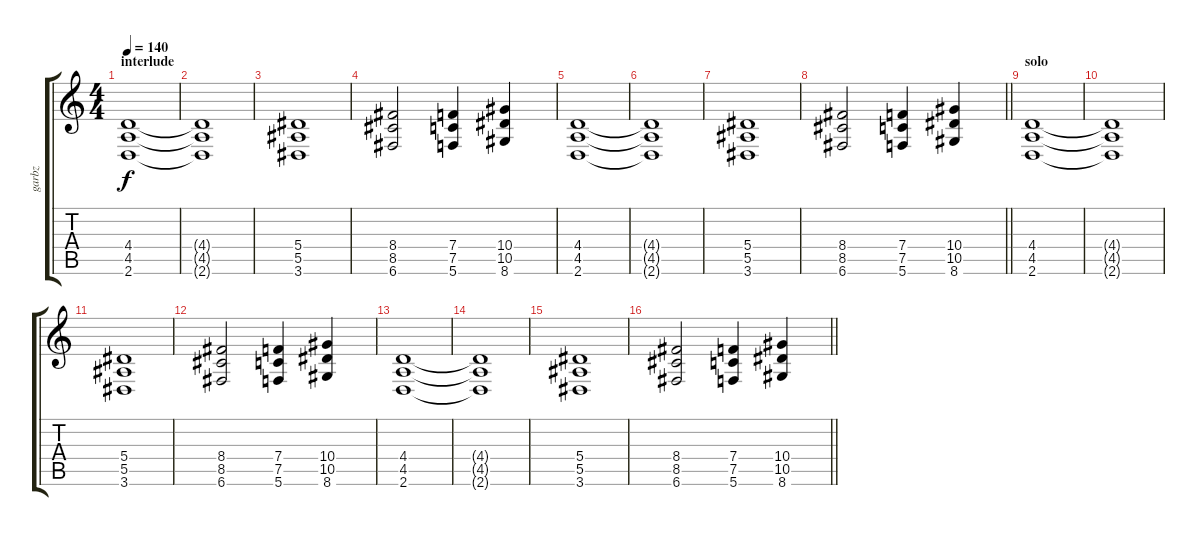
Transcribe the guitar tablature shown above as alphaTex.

\track ("garbz" "garbz") {solo instrument distortionguitar}
\staff {score tabs}
\tuning (C4 G3 Eb3 Bb2 F2 C2) {hide}
\ts (4 4)
\section ("" "interlude")
\tempo 140
\clef g2
\ks c
(4.4 4.5 2.6).1{dy f} |
(4.4{t} 4.5{t} 2.6{t}).1 |
(5.4 5.5 3.6).1 |
(8.4 8.5 6.6).2 (7.4 7.5 5.6).4 (10.4 10.5 8.6).4 |
(4.4 4.5 2.6).1 |
(4.4{t} 4.5{t} 2.6{t}).1 |
(5.4 5.5 3.6).1 |
\barLineRight lightlight
(8.4 8.5 6.6).2 (7.4 7.5 5.6).4 (10.4 10.5 8.6).4 |
\section ("" "solo")
(4.4 4.5 2.6).1 |
(4.4{t} 4.5{t} 2.6{t}).1 |
(5.4 5.5 3.6).1 |
(8.4 8.5 6.6).2 (7.4 7.5 5.6).4 (10.4 10.5 8.6).4 |
(4.4 4.5 2.6).1 |
(4.4{t} 4.5{t} 2.6{t}).1 |
(5.4 5.5 3.6).1 |
\barLineRight lightlight
(8.4 8.5 6.6).2 (7.4 7.5 5.6).4 (10.4 10.5 8.6).4
